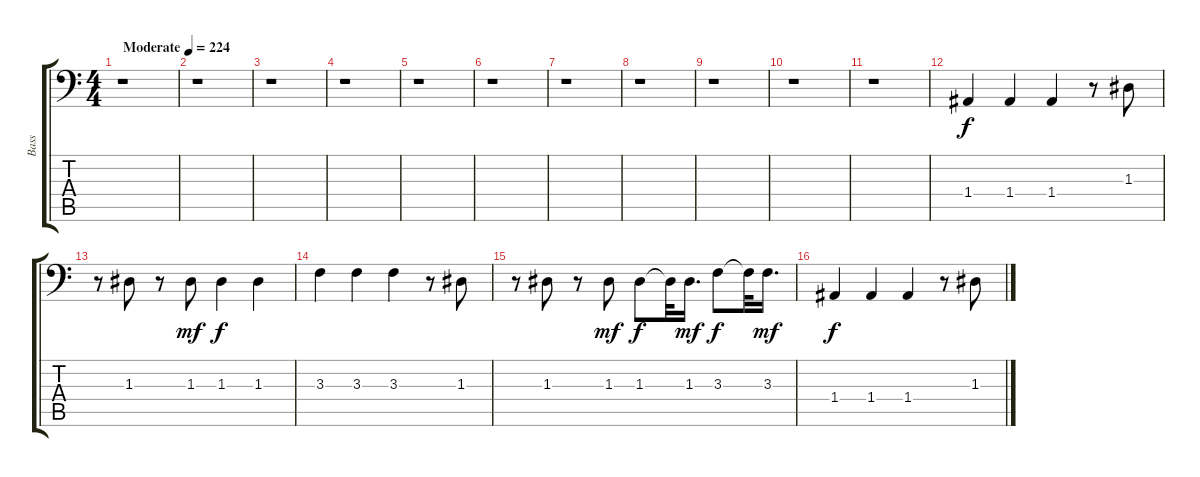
\track ("Bass" "Bass") {instrument electricbassfinger}
\staff {score tabs}
\tuning (C3 G2 D2 A1 E1 B0) {hide}
\ts (4 4)
\tempo (224 "Moderate")
\clef f4
\ks c
r.1{dy f instrument electricbassfinger} |
r.1 |
r.1 |
r.1 |
r.1 |
r.1 |
r.1 |
r.1 |
r.1 |
r.1 |
r.1 |
1.4.4 1.4.4 1.4.4 r.8 1.3.8 |
r.8 1.3.8 r.8 1.3.8{dy mf} 1.3.4{dy f} 1.3.4 |
3.3.4 3.3.4 3.3.4 r.8 1.3.8 |
r.8 1.3.8 r.8 1.3.8{dy mf} 1.3.8{dy f} 1.3{t}.32 1.3.16{d dy mf} 3.3.8{dy f} 3.3{t}.32 3.3.16{d dy mf} |
1.4.4{dy f} 1.4.4 1.4.4 r.8 1.3.8
